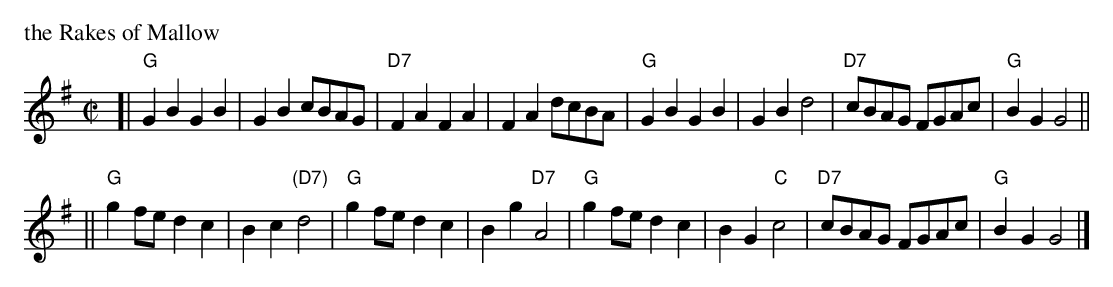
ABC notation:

X:1
P: the Rakes of Mallow
M: C|
L: 1/4
K: G
[| "G"GB GB | GB c/B/A/G/ | "D7"FA FA | FA d/c/B/A/ \
|  "G"GB GB | GB d2 |  "D7"c/B/A/G/ F/G/A/c/ | "G"BG G2 ||
|| "G"gf/e/ dc | Bc "(D7)"d2 | "G"gf/e/ dc | Bg "D7"A2 \
|  "G"gf/e/ dc | BG "C"c2 | "D7"c/B/A/G/ F/G/A/c/ | "G"BG G2 |]
